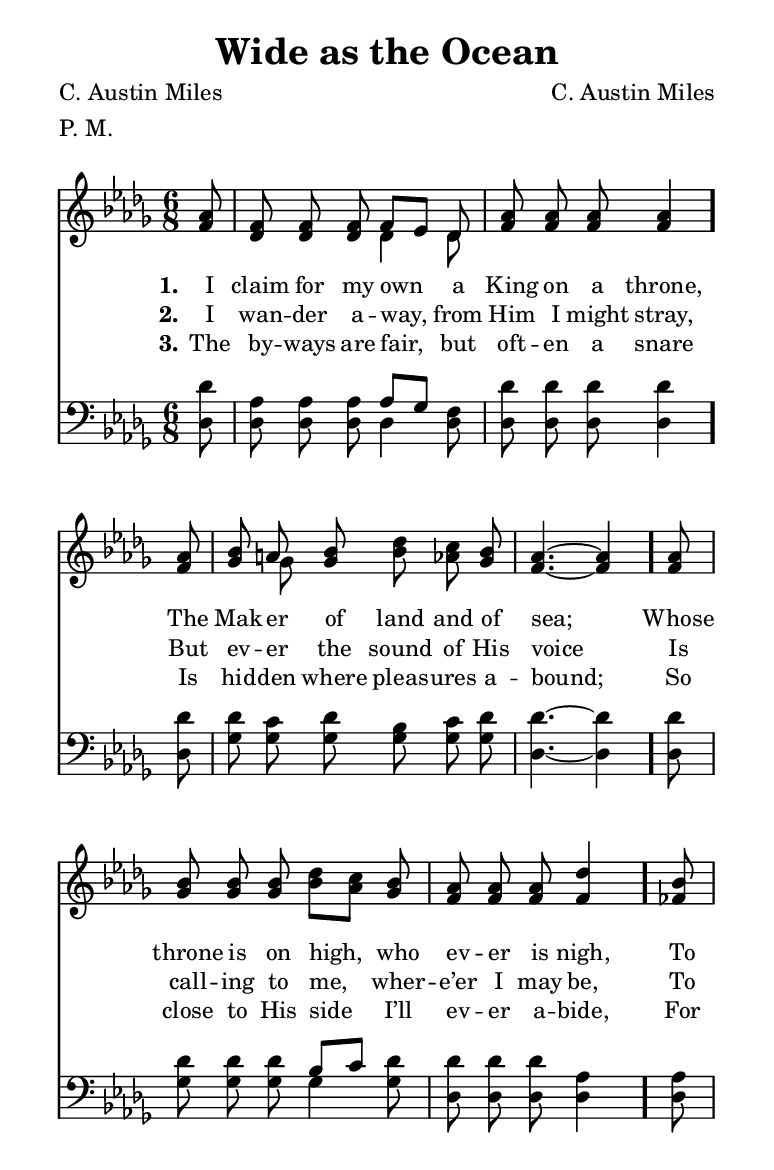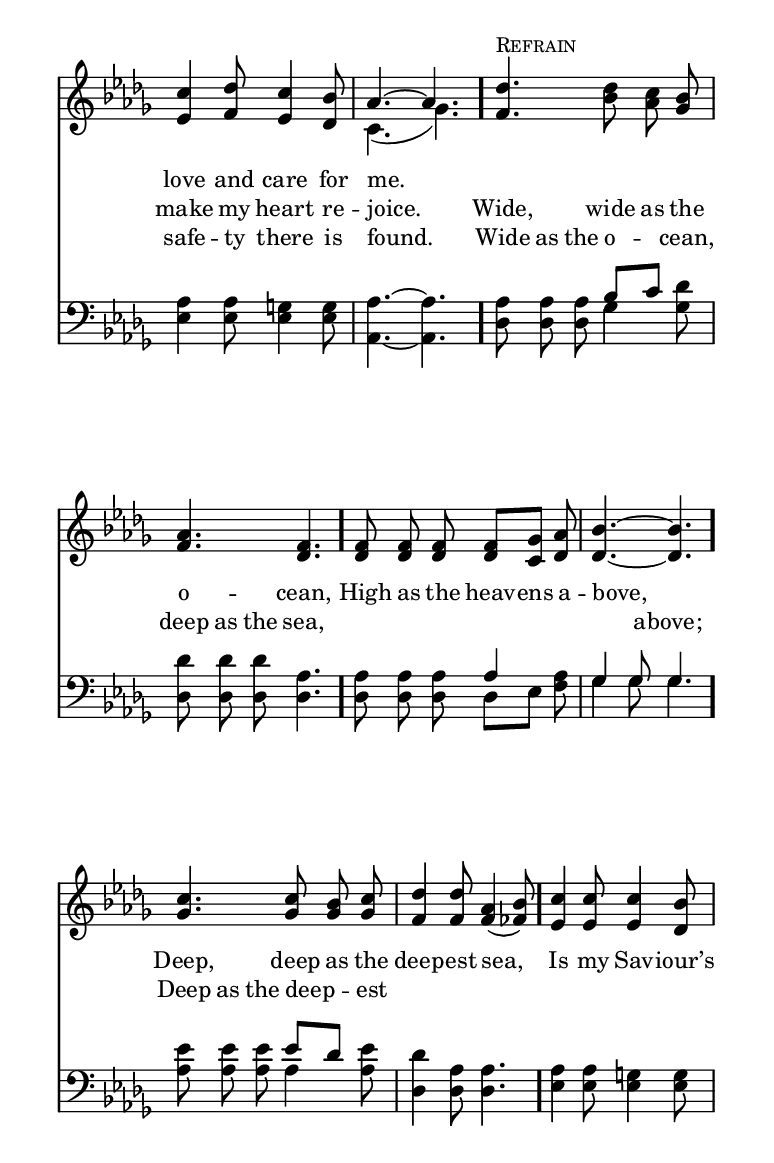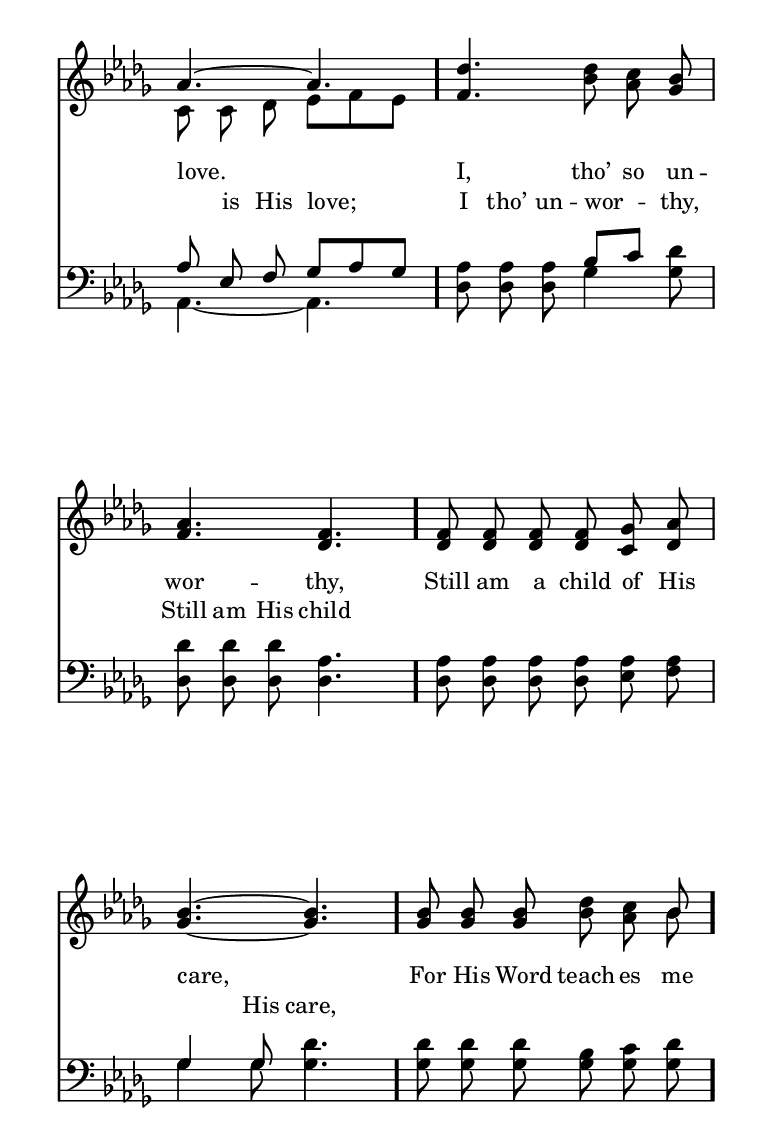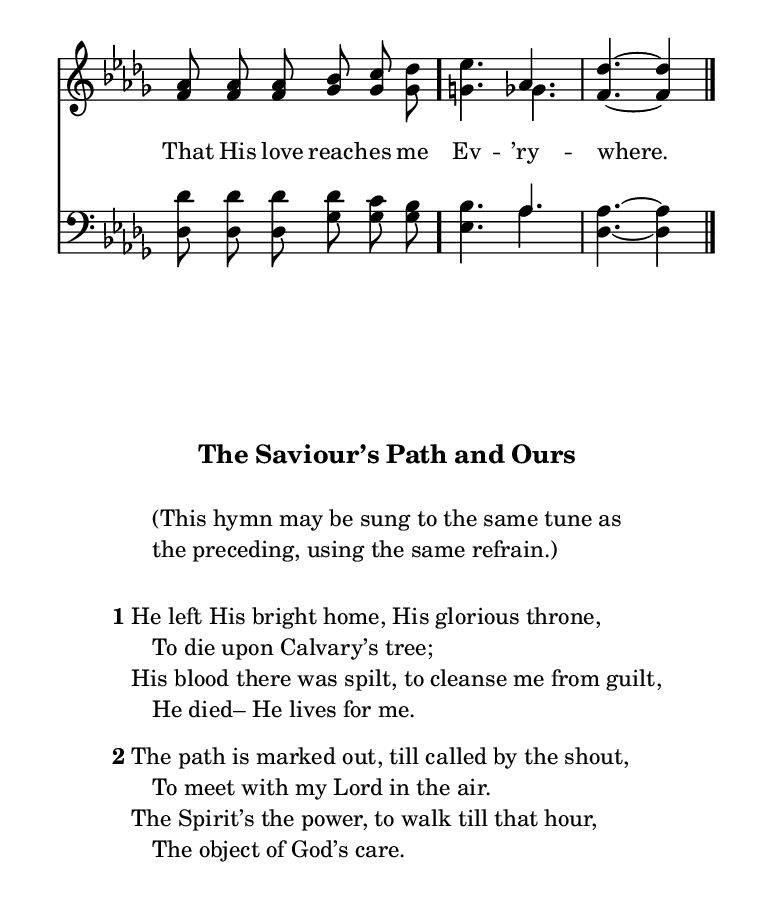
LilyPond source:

\include "common/global.ily"
\paper {
  \include "common/paper.ily"
  ragged-last-bottom = ##t
  page-count = #(cond (is-eogsized 2) (#t #f))
  system-count = #(cond (is-eogsized 7) (#t #f))
  systems-per-page = #(cond (is-eogsized 4) (#t #f))
}

\header{
  %children
  hymnnumber = "369"
  title = "Wide as the Ocean"
  tunename = ""
  meter = "P. M."
  poet = "C. Austin Miles"
  composer = "C. Austin Miles"
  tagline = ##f
}

global = {
  \include "common/overrides.ily"
  \override Staff.TimeSignature.style = #'numbered
  \time 6/8
  \override Score.MetronomeMark.transparent = ##t % hide all fermata changes too
  \tempo 4=80
  \key des \major
  \partial 8
  \autoBeamOff
}

notesSoprano = {
\global
\relative c'' {

  aes8 | f f f f[ ees] des | aes' aes aes aes4
  aes8 | bes a bes des c bes | aes4. ~ aes4
  aes8 | bes bes bes des[ c] bes | aes aes aes des4
  bes8 | c4 des8 c4 bes8 | aes4. ~ aes4. |

  \eogbreak % mainly to avoid refrain vertical alignment cosmetic issues
  << s^\markup { \small \caps "Refrain" }
  { des4. des8 c bes | aes4. f4. } >>
  f8 f f f[ ges] aes | bes4. ~ bes4. |
  c4. c8 bes c | des4 des8 aes4( bes8) |
  c4 c8 c4 bes8 | aes4. ~ aes4. |
  des4. des8 c bes | aes4. f4.
  f8 f f f ges aes | bes4. ~ bes4. |
  bes8 bes bes des c bes | aes aes aes bes c des |
  ees4. aes,4. | des4. ~ des4

  \bar "|."

}
}

notesAlto = {
\global
\relative e' {

  f8 | des des des des4 des8 | f8 f f f4
  f8 | ges8 ges ges bes aes ges | f4. ~ f4
  f8 | ges ges ges bes[ aes] ges | f f f f4
  fes8 | ees4 f8 ees4 des8 | c4.( ges'4.) |

  f4. bes8 aes ges | f4. des4. |
  des8 des des des[ c] des | des4. ~ des4. |
  ges4. ges8 ges ges | f4 f8 f4( fes8) |
  ees4 ees8 ees4 des8 | c8 c des ees[ f ees] |
  f4. bes8 aes ges | f4. des4. |
  des8 des des des c des | ges4. ~ ges4. |
  ges8 ges ges bes aes bes | f f f ges ges ges |
  g4. ges4. | f4. ~ f4

}
}

notesTenor = {
\global
\relative a {

  des8 | aes aes aes aes[ ges] f | des' des des des4
  des8 | des c des bes c des | des4. ~ des4
  des8 | des des des bes[ c] des | des des des aes4
  aes8 | aes4 aes8 g4 g8 | aes4. ~ aes4. |

  aes8 aes aes bes[ c] des | des des des aes4. |
  aes8 aes aes aes4 aes8 | ges4 ges8 ges4. |
  ees'8 ees ees ees[ des] ees | des4 aes8 aes4. |
  aes4 aes8 g4 g8 | aes8 ees f ges[ aes ges] |
  aes8 aes aes bes[ c] des | des des des aes4. |
  aes8 aes aes aes aes aes | ges4 ges8 des'4. |
  des8 des des bes c des | des des des des c bes |
  bes4. aes4. | aes4. ~ aes4

}
}

notesBass = {
\global
\relative f {

  des8 des des des des4 des8 | des8 des des des4
  des8 | ges ges ges ges ges ges | des4. ~ des4
  des8 | ges ges ges ges4 ges8 | des8 des des des4
  des8 | ees4 ees8 ees4 ees8 | aes,4. ~ aes4. |

  des8 des des ges4 ges8 | des8 des des des4. |
  des8 des des des[ ees] f | ges4 ges8 ges4. |
  aes8 aes aes aes4 aes8 | des,4 des8 des4. |
  ees4 ees8 ees4 ees8 | aes,4. ~ aes4. |
  des8 des des ges4 ges8 | des8 des des des4. |
  des8 des des des ees f | ges4 ges8 ges4. |
  ges8 ges ges ges ges ges | des des des ges ges ges |
  ees4. aes4. | des,4. ~ des4

}
}

Refrain = \lyricmode {

Wide, wide as the o -- cean, \bar "."
High as the { \mon } heav -- ens { \moff } a -- bove, \bar "."
Deep, deep as the deep -- est sea, \bar "."
Is my Sav -- iour’s love. \bar "."
I, tho’ so un -- wor -- thy, \bar "."
Still am a child of His care, \bar "."
For His Word teach -- es me \bar "."
That His love reach -- es me \bar "."
Ev -- ’ry -- where. \bar "."

}

wordsA = \lyricmode {
\set stanza = "1."

I claim for my own a King on a throne, \bar "."
The Mak -- er of land and of sea; \bar "."
Whose throne is on high, who ev -- er is nigh, \bar "."
To love and care for me. \bar "."

}

wordsB = \lyricmode {
\set stanza = "2."

I wan -- der a -- way, from Him I might stray,
But ev -- er the sound of His voice
Is call -- ing to me, wher -- e’er I may be,
To make my heart re -- joice.

\Refrain

}

wordsC = \lyricmode {
\set stanza = "3."

The by -- ways are fair, but oft -- en a snare
Is hid -- den where pleas -- ures a -- bound;
So close to His side I’ll ev -- er a -- bide,
For safe -- ty there is found.

}

underWords = \lyricmode {

\repeat unfold 34 \skip 4
Wide as the o -- cean, deep as the sea,

\repeat unfold 6 \skip 4
a -- bove;
Deep as the deep -- est

\repeat unfold 8 \skip 4
is His love;
I tho’ un -- wor -- thy,
Still am His child

\repeat unfold 7 \skip 4
His care,

}

extraA = \markuplist {

\line { He left His bright home, His glorious throne, }
\line { { \hspace #2 } To die upon Calvary’s tree; }
\line { His blood there was spilt, to cleanse me from guilt, }
\line { { \hspace #2 } He died– He lives for me. }

}

extraB = \markuplist {

\line { The path is marked out, till called by the shout, }
\line { { \hspace #2 } To meet with my Lord in the air. }
\line { The Spirit’s the power, to walk till that hour, }
\line { { \hspace #2 } The object of God’s care. }

}

\score {
  \context ChoirStaff <<
    \context Staff = upper <<
      \set Staff.autoBeaming = ##f
      \set ChoirStaff.systemStartDelimiter = #'SystemStartBar
      \set ChoirStaff.printPartCombineTexts = ##f
      \partcombine #'(2 . 9) \notesSoprano \notesAlto
      \context NullVoice = sopranos { \voiceOne << \notesSoprano >> }
      \context NullVoice = altos { \voiceTwo << \notesAlto >> }
      \context Lyrics = one   \lyricsto sopranos \wordsA
      \context Lyrics = two   \lyricsto sopranos \wordsB
      \context Lyrics = three \lyricsto sopranos \wordsC
    >>
    \context Staff = men <<
      \set Staff.autoBeaming = ##f
      \clef bass
      \set ChoirStaff.printPartCombineTexts = ##f
      \partcombine #'(2 . 9) \notesTenor \notesBass
      \context NullVoice = tenors { \voiceOne << \notesTenor >> }
      \context NullVoice = basses { \voiceTwo << \notesBass >> }
      \context Lyrics = three \with { alignAboveContext = men } \lyricsto tenors \underWords
    >>
  >>
  \layout {
    \include "common/layout.ily"
  }
  \midi{
    \include "common/midi.ily"
  }
}

\noPageBreak

headA = \markuplist {
\line { \bold \larger { The Saviour’s Path and Ours } }
}

headB = \markuplist {
\line { (This hymn may be sung to the same tune as }
\line { the preceding, using the same refrain.) }
}

\markup { \fill-line { \center-column {
  \line{ \column { \headA } } \combine \null \vspace #0.4
  \line{ \column { \headB } } \combine \null \vspace #1
  \column {
    \line{ \bold 1 \column { \extraA } } \combine \null \vspace #0.5
    \line{ \bold 2 \column { \extraB } } \combine \null \vspace #0.5
  }
} } }

\version "2.19.49"  % necessary for upgrading to future LilyPond versions.

% vi:set et ts=2 sw=2 ai nocindent syntax=lilypond:
